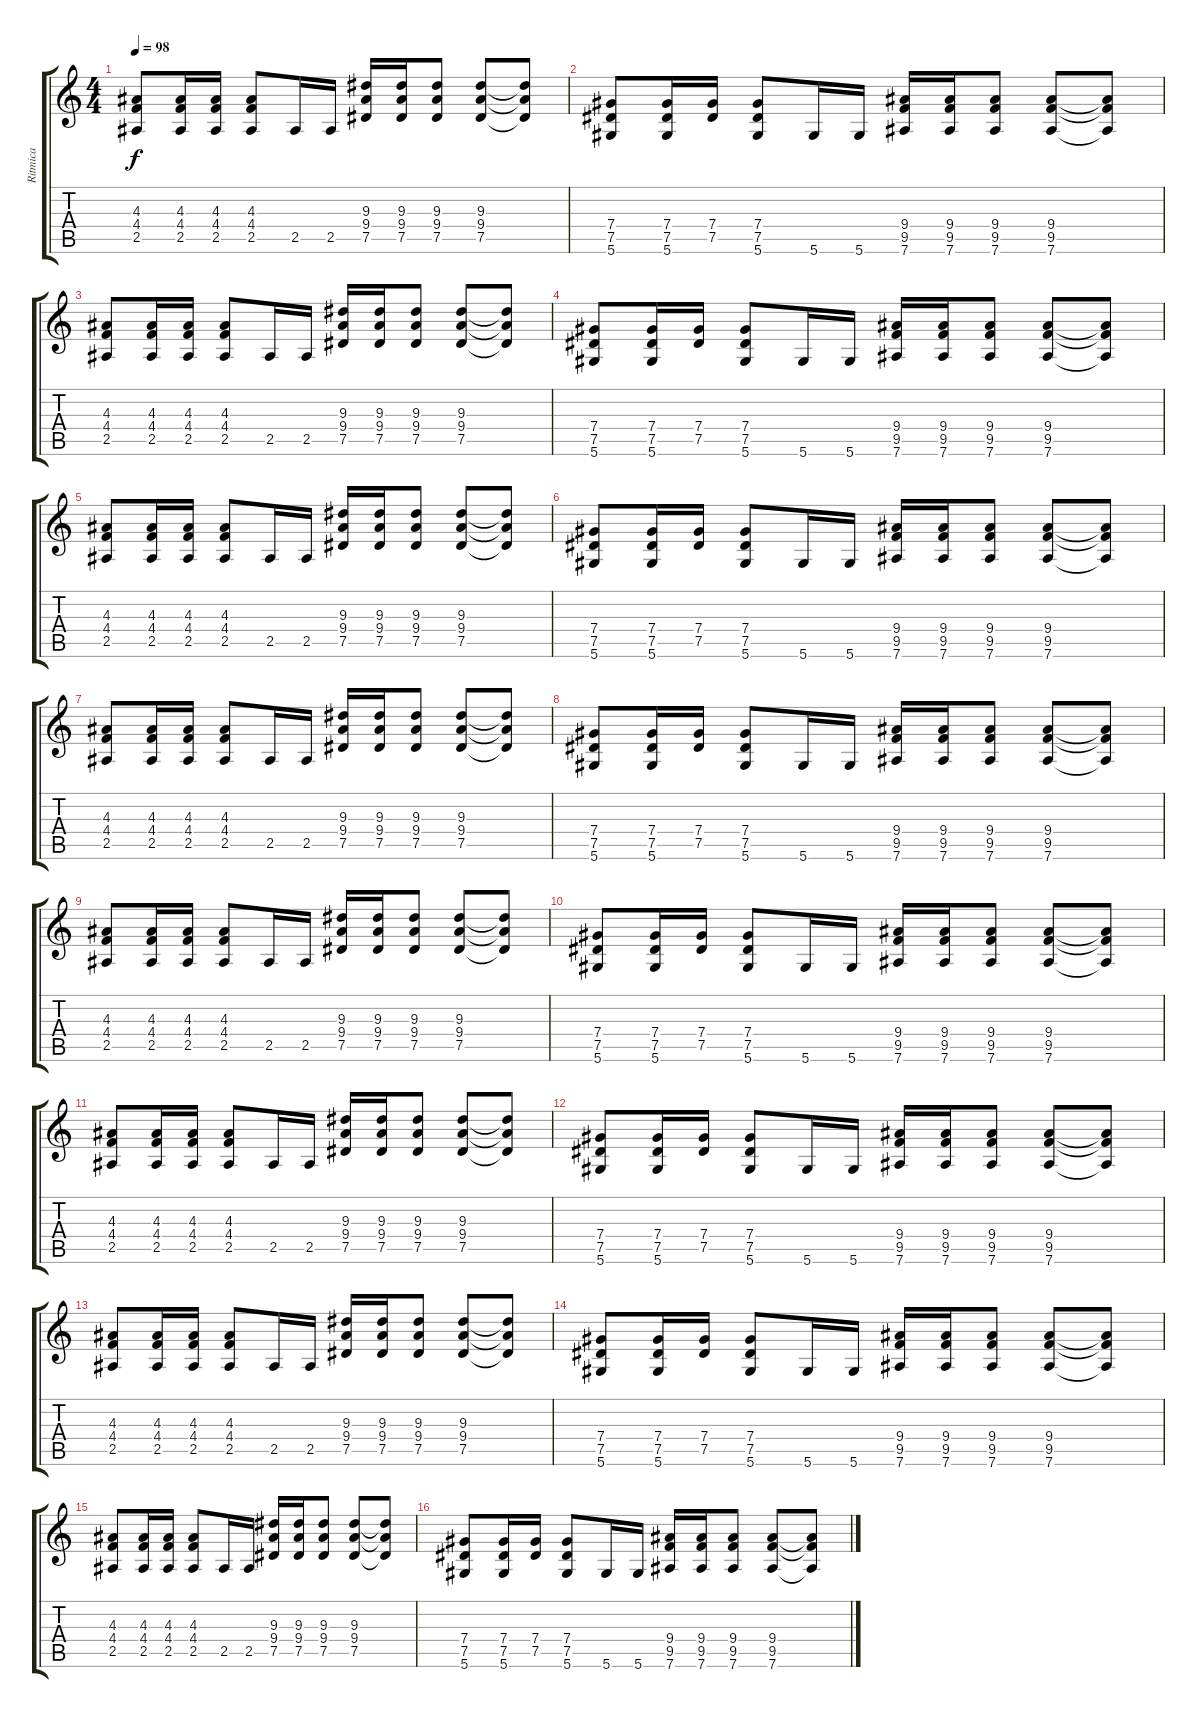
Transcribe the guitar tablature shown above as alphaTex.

\track ("Ritmica" "Ritmica") {instrument distortionguitar}
\staff {score tabs}
\tuning (Eb4 Bb3 Gb3 Db3 Ab2 Eb2) {hide}
\ts (4 4)
\tempo 98
\clef g2
\ks c
(4.3 4.4 2.5).8{dy f} (4.3 4.4 2.5).16 (4.3 4.4 2.5).16 (4.3 4.4 2.5).8 2.5.16 2.5.16 (9.3 9.4 7.5).16 (9.3 9.4 7.5).16 (9.3 9.4 7.5).8 (9.3 9.4 7.5).8 (9.3{t} 9.4{t} 7.5{t}).8 |
(7.4 7.5 5.6).8 (7.4 7.5 5.6).16 (7.4 7.5).16 (7.4 7.5 5.6).8 5.6.16 5.6.16 (9.4 9.5 7.6).16 (9.4 9.5 7.6).16 (9.4 9.5 7.6).8 (9.4 9.5 7.6).8 (9.4{t} 9.5{t} 7.6{t}).8 |
(4.3 4.4 2.5).8 (4.3 4.4 2.5).16 (4.3 4.4 2.5).16 (4.3 4.4 2.5).8 2.5.16 2.5.16 (9.3 9.4 7.5).16 (9.3 9.4 7.5).16 (9.3 9.4 7.5).8 (9.3 9.4 7.5).8 (9.3{t} 9.4{t} 7.5{t}).8 |
(7.4 7.5 5.6).8 (7.4 7.5 5.6).16 (7.4 7.5).16 (7.4 7.5 5.6).8 5.6.16 5.6.16 (9.4 9.5 7.6).16 (9.4 9.5 7.6).16 (9.4 9.5 7.6).8 (9.4 9.5 7.6).8 (9.4{t} 9.5{t} 7.6{t}).8 |
(4.3 4.4 2.5).8 (4.3 4.4 2.5).16 (4.3 4.4 2.5).16 (4.3 4.4 2.5).8 2.5.16 2.5.16 (9.3 9.4 7.5).16 (9.3 9.4 7.5).16 (9.3 9.4 7.5).8 (9.3 9.4 7.5).8 (9.3{t} 9.4{t} 7.5{t}).8 |
(7.4 7.5 5.6).8 (7.4 7.5 5.6).16 (7.4 7.5).16 (7.4 7.5 5.6).8 5.6.16 5.6.16 (9.4 9.5 7.6).16 (9.4 9.5 7.6).16 (9.4 9.5 7.6).8 (9.4 9.5 7.6).8 (9.4{t} 9.5{t} 7.6{t}).8 |
(4.3 4.4 2.5).8 (4.3 4.4 2.5).16 (4.3 4.4 2.5).16 (4.3 4.4 2.5).8 2.5.16 2.5.16 (9.3 9.4 7.5).16 (9.3 9.4 7.5).16 (9.3 9.4 7.5).8 (9.3 9.4 7.5).8 (9.3{t} 9.4{t} 7.5{t}).8 |
(7.4 7.5 5.6).8 (7.4 7.5 5.6).16 (7.4 7.5).16 (7.4 7.5 5.6).8 5.6.16 5.6.16 (9.4 9.5 7.6).16 (9.4 9.5 7.6).16 (9.4 9.5 7.6).8 (9.4 9.5 7.6).8 (9.4{t} 9.5{t} 7.6{t}).8 |
(4.3 4.4 2.5).8 (4.3 4.4 2.5).16 (4.3 4.4 2.5).16 (4.3 4.4 2.5).8 2.5.16 2.5.16 (9.3 9.4 7.5).16 (9.3 9.4 7.5).16 (9.3 9.4 7.5).8 (9.3 9.4 7.5).8 (9.3{t} 9.4{t} 7.5{t}).8 |
(7.4 7.5 5.6).8 (7.4 7.5 5.6).16 (7.4 7.5).16 (7.4 7.5 5.6).8 5.6.16 5.6.16 (9.4 9.5 7.6).16 (9.4 9.5 7.6).16 (9.4 9.5 7.6).8 (9.4 9.5 7.6).8 (9.4{t} 9.5{t} 7.6{t}).8 |
(4.3 4.4 2.5).8 (4.3 4.4 2.5).16 (4.3 4.4 2.5).16 (4.3 4.4 2.5).8 2.5.16 2.5.16 (9.3 9.4 7.5).16 (9.3 9.4 7.5).16 (9.3 9.4 7.5).8 (9.3 9.4 7.5).8 (9.3{t} 9.4{t} 7.5{t}).8 |
(7.4 7.5 5.6).8 (7.4 7.5 5.6).16 (7.4 7.5).16 (7.4 7.5 5.6).8 5.6.16 5.6.16 (9.4 9.5 7.6).16 (9.4 9.5 7.6).16 (9.4 9.5 7.6).8 (9.4 9.5 7.6).8 (9.4{t} 9.5{t} 7.6{t}).8 |
(4.3 4.4 2.5).8 (4.3 4.4 2.5).16 (4.3 4.4 2.5).16 (4.3 4.4 2.5).8 2.5.16 2.5.16 (9.3 9.4 7.5).16 (9.3 9.4 7.5).16 (9.3 9.4 7.5).8 (9.3 9.4 7.5).8 (9.3{t} 9.4{t} 7.5{t}).8 |
(7.4 7.5 5.6).8 (7.4 7.5 5.6).16 (7.4 7.5).16 (7.4 7.5 5.6).8 5.6.16 5.6.16 (9.4 9.5 7.6).16 (9.4 9.5 7.6).16 (9.4 9.5 7.6).8 (9.4 9.5 7.6).8 (9.4{t} 9.5{t} 7.6{t}).8 |
(4.3 4.4 2.5).8 (4.3 4.4 2.5).16 (4.3 4.4 2.5).16 (4.3 4.4 2.5).8 2.5.16 2.5.16 (9.3 9.4 7.5).16 (9.3 9.4 7.5).16 (9.3 9.4 7.5).8 (9.3 9.4 7.5).8 (9.3{t} 9.4{t} 7.5{t}).8 |
(7.4 7.5 5.6).8 (7.4 7.5 5.6).16 (7.4 7.5).16 (7.4 7.5 5.6).8 5.6.16 5.6.16 (9.4 9.5 7.6).16 (9.4 9.5 7.6).16 (9.4 9.5 7.6).8 (9.4 9.5 7.6).8 (9.4{t} 9.5{t} 7.6{t}).8
